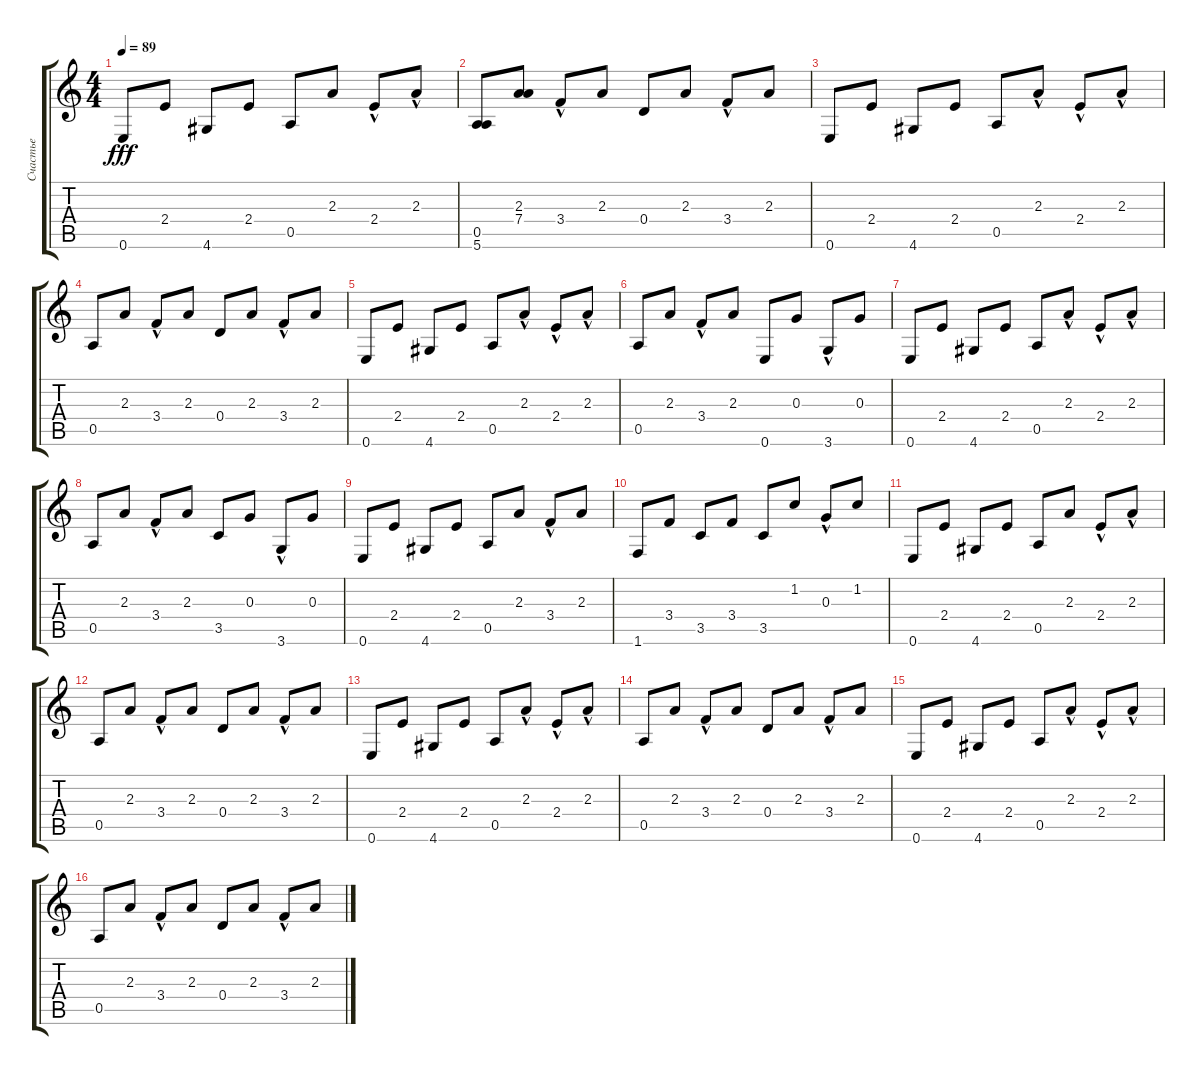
\track ("Счастье" "Счастье") {instrument acousticguitarnylon}
\staff {score tabs}
\tuning (E4 B3 G3 D3 A2 E2) {hide}
\ts (4 4)
\tempo 89
\clef g2
\ks c
0.6.8{dy fff} 2.4.8 4.6.8 2.4.8 0.5.8 2.3.8 2.4{hac}.8 2.3{hac}.8 |
(0.5 5.6).8 (2.3 7.4).8 3.4{hac}.8 2.3.8 0.4.8 2.3.8 3.4{hac}.8 2.3.8 |
0.6.8 2.4.8 4.6.8 2.4.8 0.5.8 2.3{hac}.8 2.4{hac}.8 2.3{hac}.8 |
0.5.8 2.3.8 3.4{hac}.8 2.3.8 0.4.8 2.3.8 3.4{hac}.8 2.3.8 |
0.6.8 2.4.8 4.6.8 2.4.8 0.5.8 2.3{hac}.8 2.4{hac}.8 2.3{hac}.8 |
0.5.8 2.3.8 3.4{hac}.8 2.3.8 0.6.8 0.3.8 3.6{hac}.8 0.3.8 |
0.6.8 2.4.8 4.6.8 2.4.8 0.5.8 2.3{hac}.8 2.4{hac}.8 2.3{hac}.8 |
0.5.8 2.3.8 3.4{hac}.8 2.3.8 3.5.8 0.3.8 3.6{hac}.8 0.3.8 |
0.6.8 2.4.8 4.6.8 2.4.8 0.5.8 2.3.8 3.4{hac}.8 2.3.8 |
1.6.8 3.4.8 3.5.8 3.4.8 3.5.8 1.2.8 0.3{hac}.8 1.2.8 |
0.6.8 2.4.8 4.6.8 2.4.8 0.5.8 2.3.8 2.4{hac}.8 2.3{hac}.8 |
0.5.8 2.3.8 3.4{hac}.8 2.3.8 0.4.8 2.3.8 3.4{hac}.8 2.3.8 |
0.6.8 2.4.8 4.6.8 2.4.8 0.5.8 2.3{hac}.8 2.4{hac}.8 2.3{hac}.8 |
0.5.8 2.3.8 3.4{hac}.8 2.3.8 0.4.8 2.3.8 3.4{hac}.8 2.3.8 |
0.6.8 2.4.8 4.6.8 2.4.8 0.5.8 2.3{hac}.8 2.4{hac}.8 2.3{hac}.8 |
0.5.8 2.3.8 3.4{hac}.8 2.3.8 0.4.8 2.3.8 3.4{hac}.8 2.3.8
